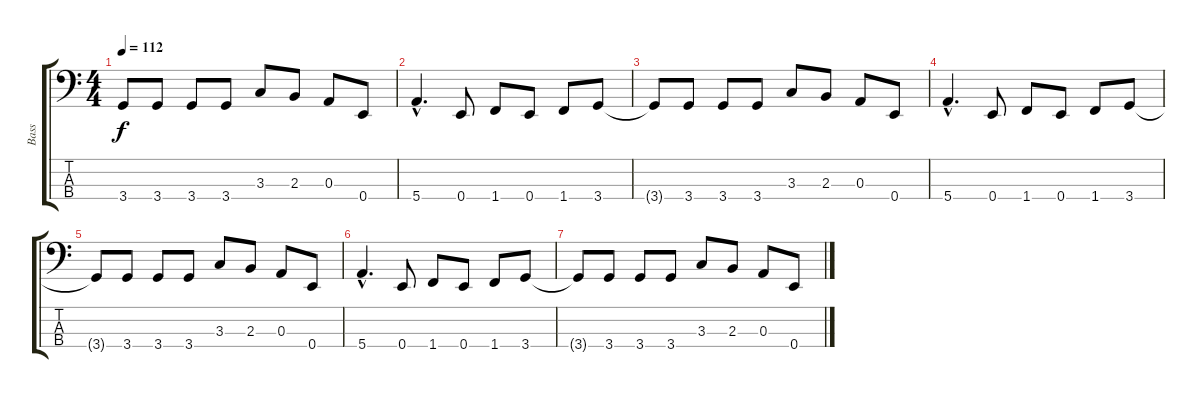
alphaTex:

\track ("Bass" "Bass") {instrument electricbassfinger}
\staff {score tabs}
\tuning (G2 D2 A1 E1) {hide}
\ts (4 4)
\tempo 112
\clef f4
\ks c
3.4{t}.8{dy f} 3.4.8 3.4.8 3.4.8 3.3.8 2.3.8 0.3.8 0.4.8 |
5.4{hac}.4{d} 0.4.8 1.4.8 0.4.8 1.4.8 3.4.8 |
3.4{t}.8 3.4.8 3.4.8 3.4.8 3.3.8 2.3.8 0.3.8 0.4.8 |
5.4{hac}.4{d} 0.4.8 1.4.8 0.4.8 1.4.8 3.4.8 |
3.4{t}.8 3.4.8 3.4.8 3.4.8 3.3.8 2.3.8 0.3.8 0.4.8 |
5.4{hac}.4{d} 0.4.8 1.4.8 0.4.8 1.4.8 3.4.8 |
3.4{t}.8 3.4.8 3.4.8 3.4.8 3.3.8 2.3.8 0.3.8 0.4.8
